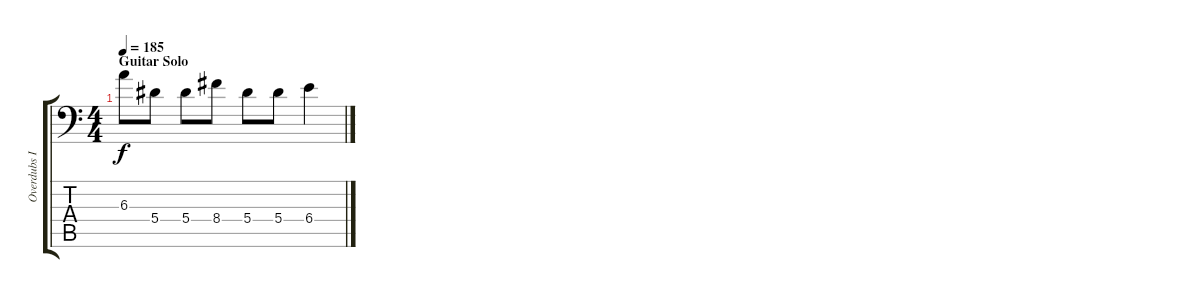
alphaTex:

\track ("Overdubs I" "Overdubs I") {instrument distortionguitar}
\staff {score tabs}
\tuning (C4 G3 Eb3 Bb2 F2 Bb1) {hide}
\ts (4 4)
\section ("" "Guitar Solo")
\tempo 185
\clef f4
\ks c
6.3.8{dy f} 5.4.8 5.4.8 8.4.8 5.4.8 5.4.8 6.4.4
